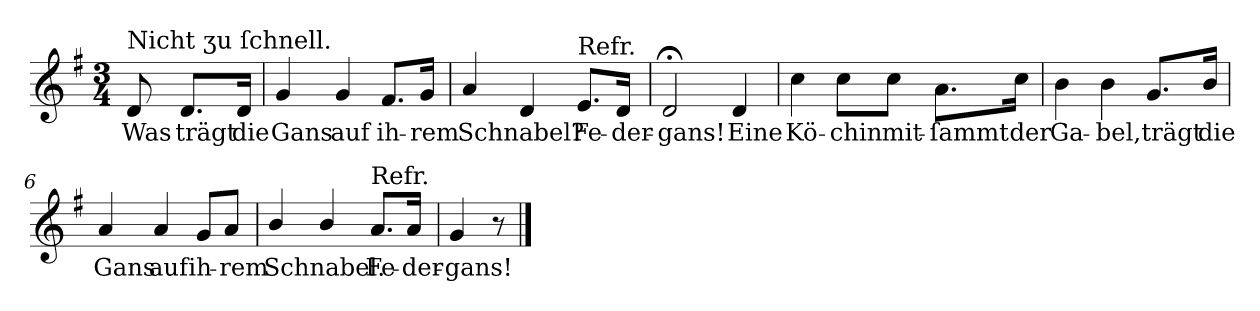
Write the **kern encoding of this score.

**kern	**text
*part1	*part1
*staff1	*staff1
*clefG2	*
*k[f#]	*
*G:	*
*M3/4	*
=	=
!LO:TX:a:t=Nicht ʒu ſchnell.	!
8d	Was
8.d/L	trägt
16d/Jk	die
=1	=1
4g	Gans
4g	auf
8.f#/L	ih-
16g/Jk	-rem
=2	=2
4a	Schnabel?
4d	.
!LO:TX:a:t=Refr.	!
8.e/L	Fe-
16d/Jk	-der-
=3	=3
2d;<	-gans!
4d	Eine
=4	=4
4cc	Kö-
8cc\L	-chin
8cc\J	mit-
8.a\L	-ſammt
16cc\Jk	der
=5	=5
4b	Ga-
4b	-bel,
8.g/L	trägt
16b/Jk	die
=6	=6
4a	Gans
4a	auf
8g/L	ih-
8a/J	-rem
=7	=7
4b/	Schnabel.
4b/	.
!LO:TX:a:t=Refr.	!
8.a/L	Fe-
16a/Jk	-der-
=8	=8
4g	-gans!
8r	.
==	==
*-	*-
